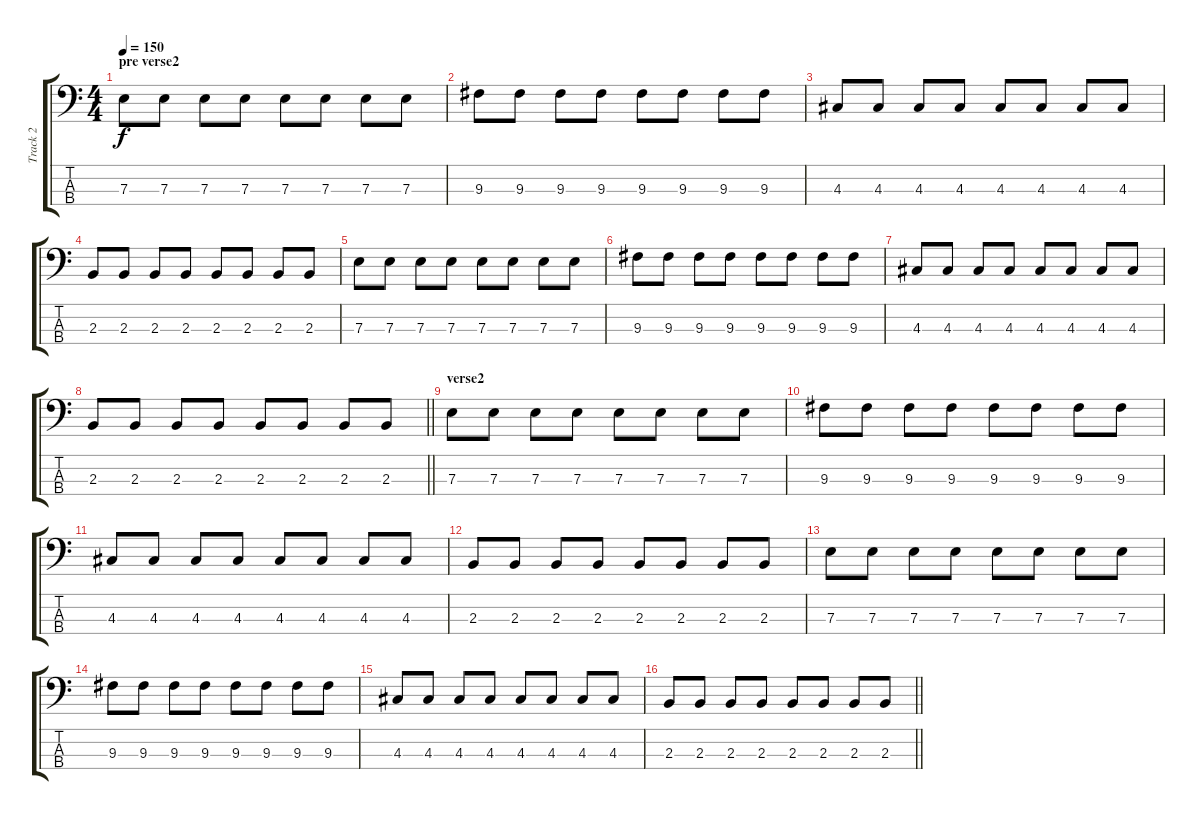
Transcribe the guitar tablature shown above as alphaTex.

\track ("Track 2" "Track 2") {instrument electricbassfinger}
\staff {score tabs}
\tuning (G2 D2 A1 E1) {hide}
\ts (4 4)
\section ("" "pre verse2")
\tempo 150
\clef f4
\ks c
7.3.8{dy f} 7.3.8 7.3.8 7.3.8 7.3.8 7.3.8 7.3.8 7.3.8 |
9.3.8 9.3.8 9.3.8 9.3.8 9.3.8 9.3.8 9.3.8 9.3.8 |
4.3.8 4.3.8 4.3.8 4.3.8 4.3.8 4.3.8 4.3.8 4.3.8 |
2.3.8 2.3.8 2.3.8 2.3.8 2.3.8 2.3.8 2.3.8 2.3.8 |
7.3.8 7.3.8 7.3.8 7.3.8 7.3.8 7.3.8 7.3.8 7.3.8 |
9.3.8 9.3.8 9.3.8 9.3.8 9.3.8 9.3.8 9.3.8 9.3.8 |
4.3.8 4.3.8 4.3.8 4.3.8 4.3.8 4.3.8 4.3.8 4.3.8 |
\barLineRight lightlight
2.3.8 2.3.8 2.3.8 2.3.8 2.3.8 2.3.8 2.3.8 2.3.8 |
\section ("" "verse2")
7.3.8 7.3.8 7.3.8 7.3.8 7.3.8 7.3.8 7.3.8 7.3.8 |
9.3.8 9.3.8 9.3.8 9.3.8 9.3.8 9.3.8 9.3.8 9.3.8 |
4.3.8 4.3.8 4.3.8 4.3.8 4.3.8 4.3.8 4.3.8 4.3.8 |
2.3.8 2.3.8 2.3.8 2.3.8 2.3.8 2.3.8 2.3.8 2.3.8 |
7.3.8 7.3.8 7.3.8 7.3.8 7.3.8 7.3.8 7.3.8 7.3.8 |
9.3.8 9.3.8 9.3.8 9.3.8 9.3.8 9.3.8 9.3.8 9.3.8 |
4.3.8 4.3.8 4.3.8 4.3.8 4.3.8 4.3.8 4.3.8 4.3.8 |
\barLineRight lightlight
2.3.8 2.3.8 2.3.8 2.3.8 2.3.8 2.3.8 2.3.8 2.3.8
